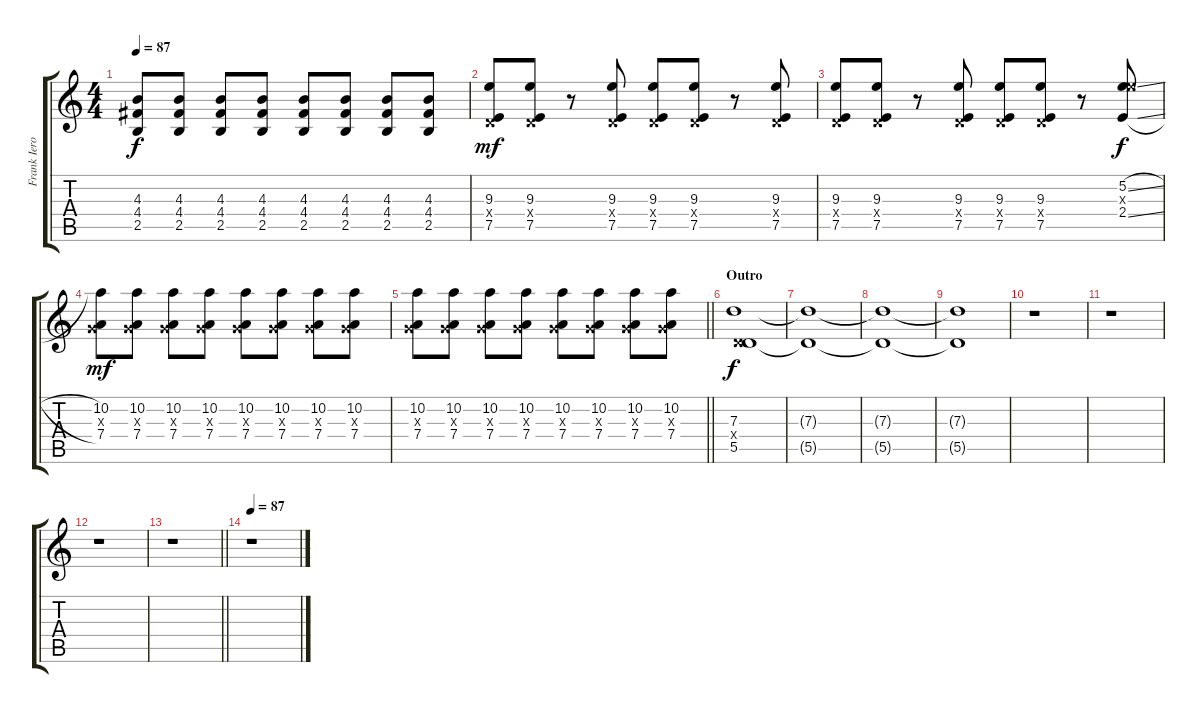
\track ("Frank Iero" "Frank Iero") {instrument overdrivenguitar}
\staff {score tabs}
\tuning (E4 B3 G3 D3 A2 E2) {hide}
\ts (4 4)
\tempo 87
\clef g2
\ks c
(4.3 4.4 2.5).8{dy f} (4.3 4.4 2.5).8 (4.3 4.4 2.5).8 (4.3 4.4 2.5).8 (4.3 4.4 2.5).8 (4.3 4.4 2.5).8 (4.3 4.4 2.5).8 (4.3 4.4 2.5).8 |
(9.3 0.4{x} 7.5).8{dy mf} (9.3 0.4{x} 7.5).8 r.8 (9.3 0.4{x} 7.5).8 (9.3 0.4{x} 7.5).8 (9.3 0.4{x} 7.5).8 r.8 (9.3 0.4{x} 7.5).8 |
(9.3 0.4{x} 7.5).8 (9.3 0.4{x} 7.5).8 r.8 (9.3 0.4{x} 7.5).8 (9.3 0.4{x} 7.5).8 (9.3 0.4{x} 7.5).8 r.8 (5.2{sl} 9.3{x} 2.4{sl}).8{dy f} |
(10.2 0.3{x} 7.4).8{dy mf} (10.2 0.3{x} 7.4).8 (10.2 0.3{x} 7.4).8 (10.2 0.3{x} 7.4).8 (10.2 0.3{x} 7.4).8 (10.2 0.3{x} 7.4).8 (10.2 0.3{x} 7.4).8 (10.2 0.3{x} 7.4).8 |
\barLineRight lightlight
(10.2 0.3{x} 7.4).8 (10.2 0.3{x} 7.4).8 (10.2 0.3{x} 7.4).8 (10.2 0.3{x} 7.4).8 (10.2 0.3{x} 7.4).8 (10.2 0.3{x} 7.4).8 (10.2 0.3{x} 7.4).8 (10.2 0.3{x} 7.4).8 |
\section ("" "Outro")
(7.3 0.4{x} 5.5).1{dy f} |
(7.3{t} 5.5{t}).1 |
(7.3{t} 5.5{t}).1 |
(7.3{t} 5.5{t}).1 |
r.1 |
r.1 |
r.1 |
\barLineRight lightlight
r.1 |
\tempo 87
r.1
